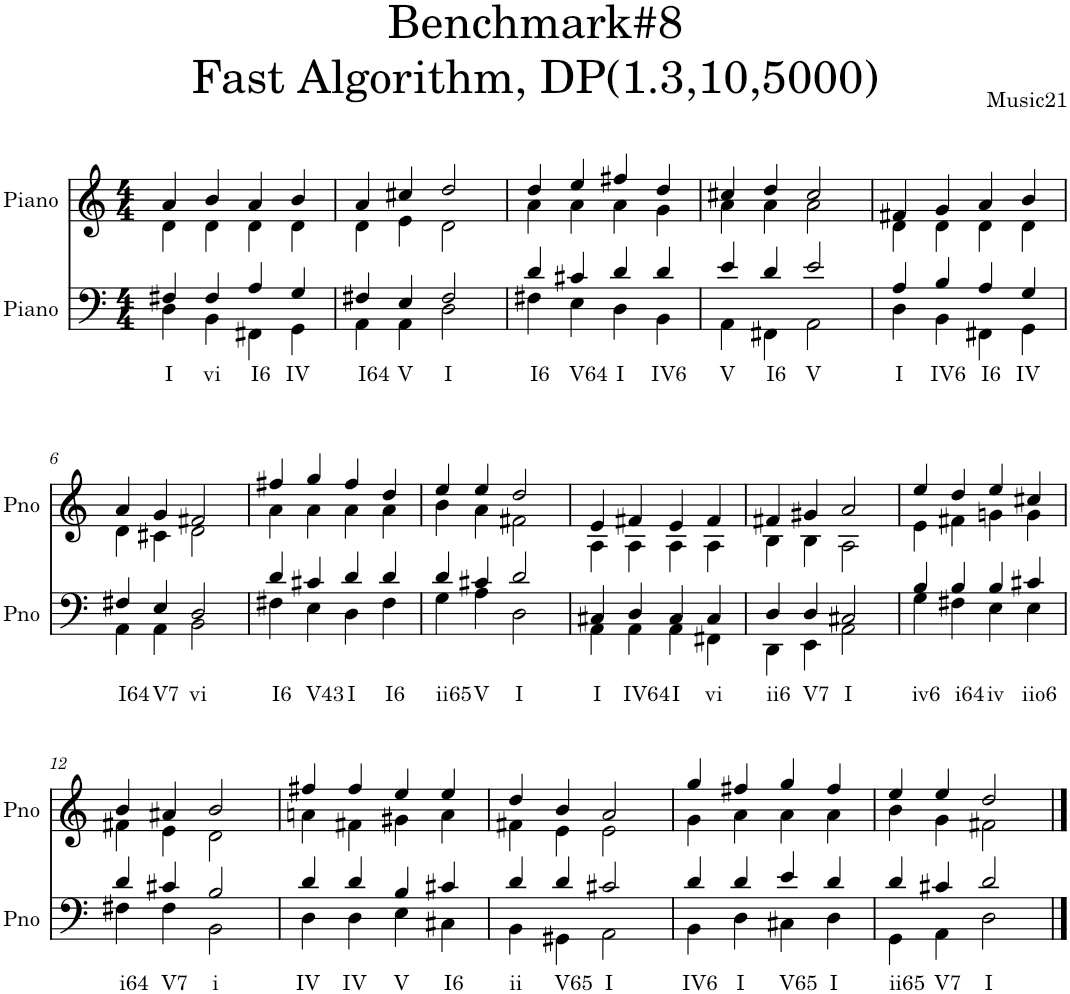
**kern	**text	**kern
*part2	*part2	*part1
*staff2	*staff2	*staff1
*I"Piano	*	*I"Piano
*I'Pno	*	*I'Pno
*clefF4	*	*clefG2
*k[]	*	*k[]
*M4/4	*	*M4/4
=1	=1	=1
*^	*	*
!	!	!LO:LY:b	!
*	*	*	*^
4F#X/	4D\	I	4a/	4d\
!	!	!LO:LY:b	!	!
4F#/	4BB\	vi	4b/	4d\
!	!	!LO:LY:b	!	!
4A/	4FF#X\	I6	4a/	4d\
!	!	!LO:LY:b	!	!
4G/	4GG\	IV	4b/	4d\
=2	=2	=2	=2	=2
!	!	!LO:LY:b	!	!
4F#X/	4AA\	I64	4a/	4d\
!	!	!LO:LY:b	!	!
4E/	4AA\	V	4cc#X/	4e\
!	!	!LO:LY:b	!	!
2F#/	2D\	I	2dd/	2d\
=3	=3	=3	=3	=3
!	!	!LO:LY:b	!	!
4d/	4F#X\	I6	4dd/	4a\
!	!	!LO:LY:b	!	!
4c#X/	4E\	V64	4ee/	4a\
!	!	!LO:LY:b	!	!
4d/	4D\	I	4ff#X/	4a\
!	!	!LO:LY:b	!	!
4d/	4BB\	IV6	4dd/	4g\
=4	=4	=4	=4	=4
!	!	!LO:LY:b	!	!
4e/	4AA\	V	4cc#X/	4a\
!	!	!LO:LY:b	!	!
4d/	4FF#X\	I6	4dd/	4a\
!	!	!LO:LY:b	!	!
2e/	2AA\	V	2cc#/	2a\
=5	=5	=5	=5	=5
!	!	!LO:LY:b	!	!
4A/	4D\	I	4f#X/	4d\
!	!	!LO:LY:b	!	!
4B/	4BB\	IV6	4g/	4d\
!	!	!LO:LY:b	!	!
4A/	4FF#X\	I6	4a/	4d\
!	!	!LO:LY:b	!	!
4G/	4GG\	IV	4b/	4d\
!!LO:LB:g=z	!!
=6	=6	=6	=6	=6
!	!	!LO:LY:b	!	!
4F#X/	4AA\	I64	4a/	4d\
!	!	!LO:LY:b	!	!
4E/	4AA\	V7	4g/	4c#X\
!	!	!LO:LY:b	!	!
2D/	2BB\	vi	2f#X/	2d\
=7	=7	=7	=7	=7
!	!	!LO:LY:b	!	!
4d/	4F#X\	I6	4ff#X/	4a\
!	!	!LO:LY:b	!	!
4c#X/	4E\	V43	4gg/	4a\
!	!	!LO:LY:b	!	!
4d/	4D\	I	4ff#/	4a\
!	!	!LO:LY:b	!	!
4d/	4F#\	I6	4dd/	4a\
=8	=8	=8	=8	=8
!	!	!LO:LY:b	!	!
4d/	4G\	ii65	4ee/	4b\
!	!	!LO:LY:b	!	!
4c#X/	4A\	V	4ee/	4a\
!	!	!LO:LY:b	!	!
2d/	2D\	I	2dd/	2f#X\
=9	=9	=9	=9	=9
!	!	!LO:LY:b	!	!
4C#X/	4AA\	I	4e/	4A\
!	!	!LO:LY:b	!	!
4D/	4AA\	IV64	4f#X/	4A\
!	!	!LO:LY:b	!	!
4C#/	4AA\	I	4e/	4A\
!	!	!LO:LY:b	!	!
4C#/	4FF#X\	vi	4f#/	4A\
=10	=10	=10	=10	=10
!	!	!LO:LY:b	!	!
4D/	4DD\	ii6	4f#X/	4B\
!	!	!LO:LY:b	!	!
4D/	4EE\	V7	4g#X/	4B\
!	!	!LO:LY:b	!	!
2C#X/	2AA\	I	2a/	2A\
=11	=11	=11	=11	=11
!	!	!LO:LY:b	!	!
4B/	4G\	iv6	4ee/	4e\
!	!	!LO:LY:b	!	!
4B/	4F#X\	i64	4dd/	4f#X\
!	!	!LO:LY:b	!	!
4B/	4E\	iv	4ee/	4gn\
!	!	!LO:LY:b	!	!
4c#X/	4E\	iio6	4cc#X/	4g\
!!LO:LB:g=z	!!
=12	=12	=12	=12	=12
!	!	!LO:LY:b	!	!
4d/	4F#X\	i64	4b/	4f#X\
!	!	!LO:LY:b	!	!
4c#X/	4F#\	V7	4a#X/	4e\
!	!	!LO:LY:b	!	!
2B/	2BB\	i	2b/	2d\
=13	=13	=13	=13	=13
!	!	!LO:LY:b	!	!
4d/	4D\	IV	4ff#X/	4an\
!	!	!LO:LY:b	!	!
4d/	4D\	IV	4ff#/	4f#X\
!	!	!LO:LY:b	!	!
4B/	4E\	V	4ee/	4g#X\
!	!	!LO:LY:b	!	!
4c#X/	4C#X\	I6	4ee/	4a\
=14	=14	=14	=14	=14
!	!	!LO:LY:b	!	!
4d/	4BB\	ii	4dd/	4f#X\
!	!	!LO:LY:b	!	!
4d/	4GG#X\	V65	4b/	4e\
!	!	!LO:LY:b	!	!
2c#X/	2AA\	I	2a/	2e\
=15	=15	=15	=15	=15
!	!	!LO:LY:b	!	!
4d/	4BB\	IV6	4gg/	4g\
!	!	!LO:LY:b	!	!
4d/	4D\	I	4ff#X/	4a\
!	!	!LO:LY:b	!	!
4e/	4C#X\	V65	4gg/	4a\
!	!	!LO:LY:b	!	!
4d/	4D\	I	4ff#/	4a\
=16	=16	=16	=16	=16
!	!	!LO:LY:b	!	!
4d/	4GG\	ii65	4ee/	4b\
!	!	!LO:LY:b	!	!
4c#X/	4AA\	V7	4ee/	4g\
!	!	!LO:LY:b	!	!
2d/	2D\	I	2dd/	2f#X\
*v	*v	*	*	*
*	*	*v	*v
==	==	==
*-	*-	*-
